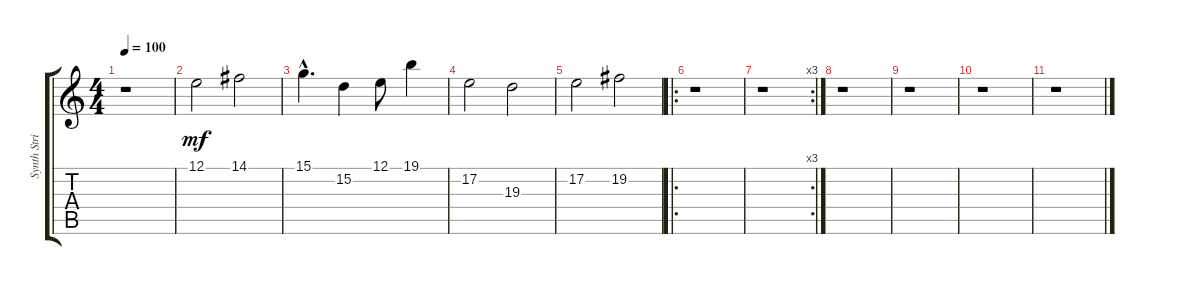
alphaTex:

\track ("Synth Strings" "Synth Stri") {instrument synthstrings1}
\staff {score tabs}
\tuning (E4 B3 G3 D3 A2 E2) {hide}
\ts (4 4)
\tempo 100
\clef g2
\ks c
r.1{dy mf} |
12.1.2 14.1.2 |
15.1{hac}.4{d} 15.2.4 12.1.8 19.1.4 |
17.2.2 19.3.2 |
17.2.2 19.2.2 |
\ro
r.1 |
\rc 3
r.1 |
r.1 |
r.1 |
r.1 |
r.1
